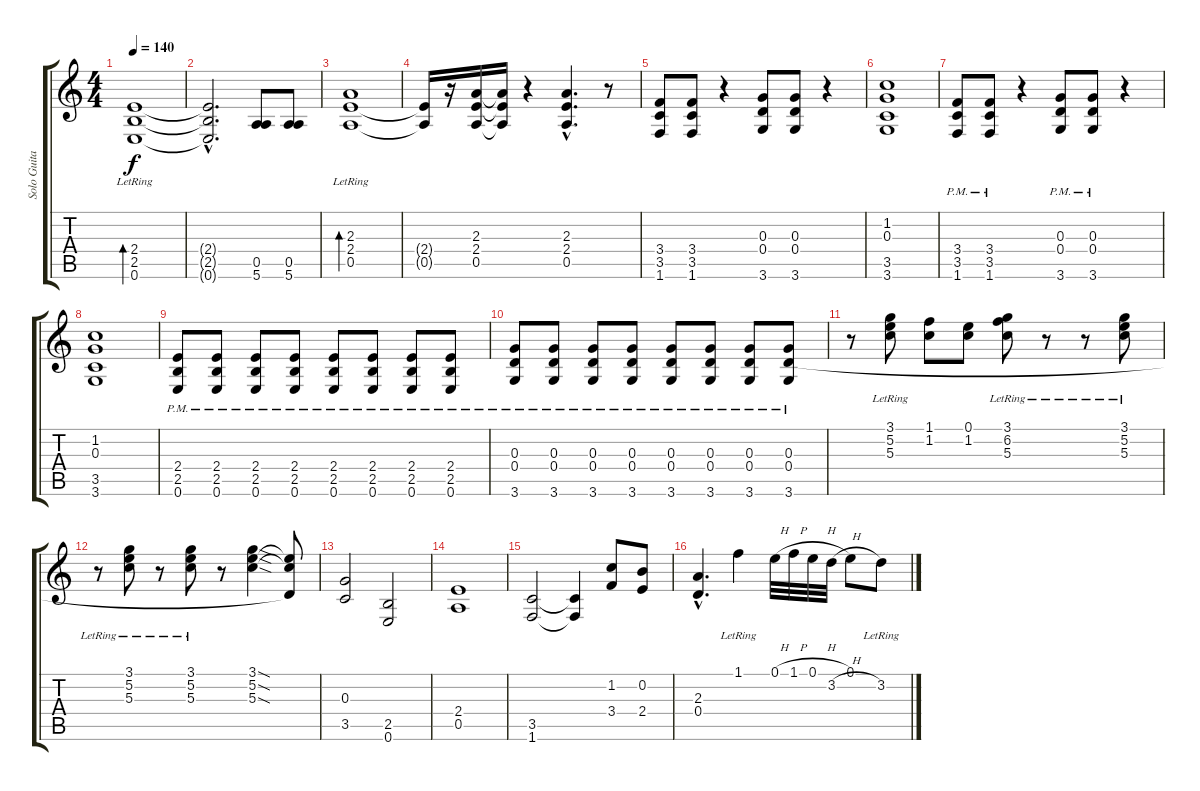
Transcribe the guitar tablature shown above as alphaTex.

\track ("Solo Guitar " "Solo Guita") {instrument acousticguitarsteel}
\staff {score tabs}
\tuning (E4 B3 G3 D3 A2 E2) {hide}
\ts (4 4)
\tempo 140
\clef g2
\ks c
(2.4 2.5{lr} 0.6).1{bd 30 dy f volume 10 balance 8 instrument distortionguitar} |
(2.4{hac t} 2.5{hac t} 0.6{hac t}).2{d} (0.5 5.6).8 (0.5 5.6).8 |
(2.3 2.4 0.5{lr}).1{bd 30} |
(2.4{t} 0.5{t}).16 r.16 (2.3 2.4 0.5).16 (2.3{t} 2.4{t} 0.5{t}).16 r.4 (2.3{hac} 2.4{hac} 0.5{hac}).4{d} r.8 |
(3.4 3.5 1.6).8 (3.4 3.5 1.6).8 r.4 (0.3 0.4 3.6).8 (0.3 0.4 3.6).8 r.4 |
(1.2 0.3 3.5 3.6).1 |
(3.4 3.5 1.6{pm}).8 (3.4 3.5 1.6{pm}).8 r.4 (0.3 0.4 3.6{pm}).8 (0.3 0.4 3.6{pm}).8 r.4 |
(1.2 0.3 3.5 3.6).1 |
(2.4 2.5 0.6{pm}).8 (2.4 2.5 0.6{pm}).8 (2.4 2.5 0.6{pm}).8 (2.4 2.5 0.6{pm}).8 (2.4 2.5 0.6{pm}).8 (2.4 2.5 0.6{pm}).8 (2.4 2.5 0.6{pm}).8 (2.4 2.5 0.6{pm}).8 |
(0.3 0.4 3.6{pm}).8 (0.3 0.4 3.6{pm}).8 (0.3 0.4 3.6{pm}).8 (0.3 0.4 3.6{pm}).8 (0.3 0.4 3.6{pm}).8 (0.3 0.4 3.6{pm}).8 (0.3 0.4 3.6{pm}).8 (0.3 0.4 3.6{pm}).8 |
r.8 (3.1 5.2{lr} 5.3).8{volume 7 instrument distortionguitar} (1.1 1.2).8 (0.1 1.2).8 (3.1 6.2{lr} 5.3).8 r.8 r.8 (3.1 5.2{lr} 5.3).8 |
r.8 (3.1 5.2{lr} 5.3).8 r.8 (3.1 5.2{lr} 5.3).8 r.8 (3.1{sod} 5.2{sod} 5.3{sod}).4 (5.2{t} 5.3{t} 0.4{t}).8 |
(0.3 3.5).2 (2.5 0.6).2 |
(2.4 0.5).1 |
(3.5 1.6).2 (3.5{t} 1.6{t}).4 (1.2 3.4).8 (0.2 2.4).8 |
(2.3{hac} 0.4{hac}).4{d} 1.1{lr}.4 0.1{h}.32 1.1{h}.32 0.1{h}.32 3.2{h}.32 0.1.8 3.2{lr}.8
